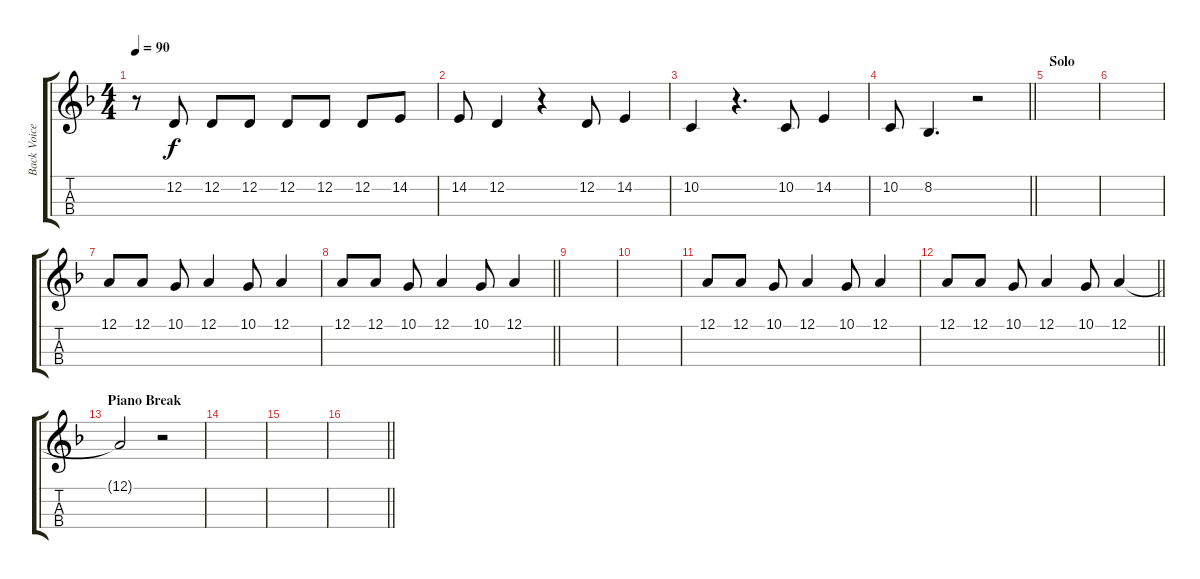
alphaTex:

\track ("Back Voice" "Back Voice") {instrument tenorsax}
\staff {score tabs}
\tuning (A3 D3 G2 C2) {hide}
\ts (4 4)
\tempo 90
\clef g2
\ks dminor
r.8{dy f} 12.2.8 12.2.8 12.2.8 12.2.8 12.2.8 12.2.8 14.2.8 |
14.2.8 12.2.4 r.4 12.2.8 14.2.4 |
10.2.4 r.4{d} 10.2.8 14.2.4 |
\barLineRight lightlight
10.2.8 8.2.4{d} r.2 |
\section ("" "Solo")
|
|
12.1.8 12.1.8 10.1.8 12.1.4 10.1.8 12.1.4 |
\barLineRight lightlight
12.1.8 12.1.8 10.1.8 12.1.4 10.1.8 12.1.4 |
|
|
12.1.8 12.1.8 10.1.8 12.1.4 10.1.8 12.1.4 |
\barLineRight lightlight
12.1.8 12.1.8 10.1.8 12.1.4 10.1.8 12.1.4 |
\section ("" "Piano Break")
12.1{t}.2 r.2 |
|
|
\barLineRight lightlight
